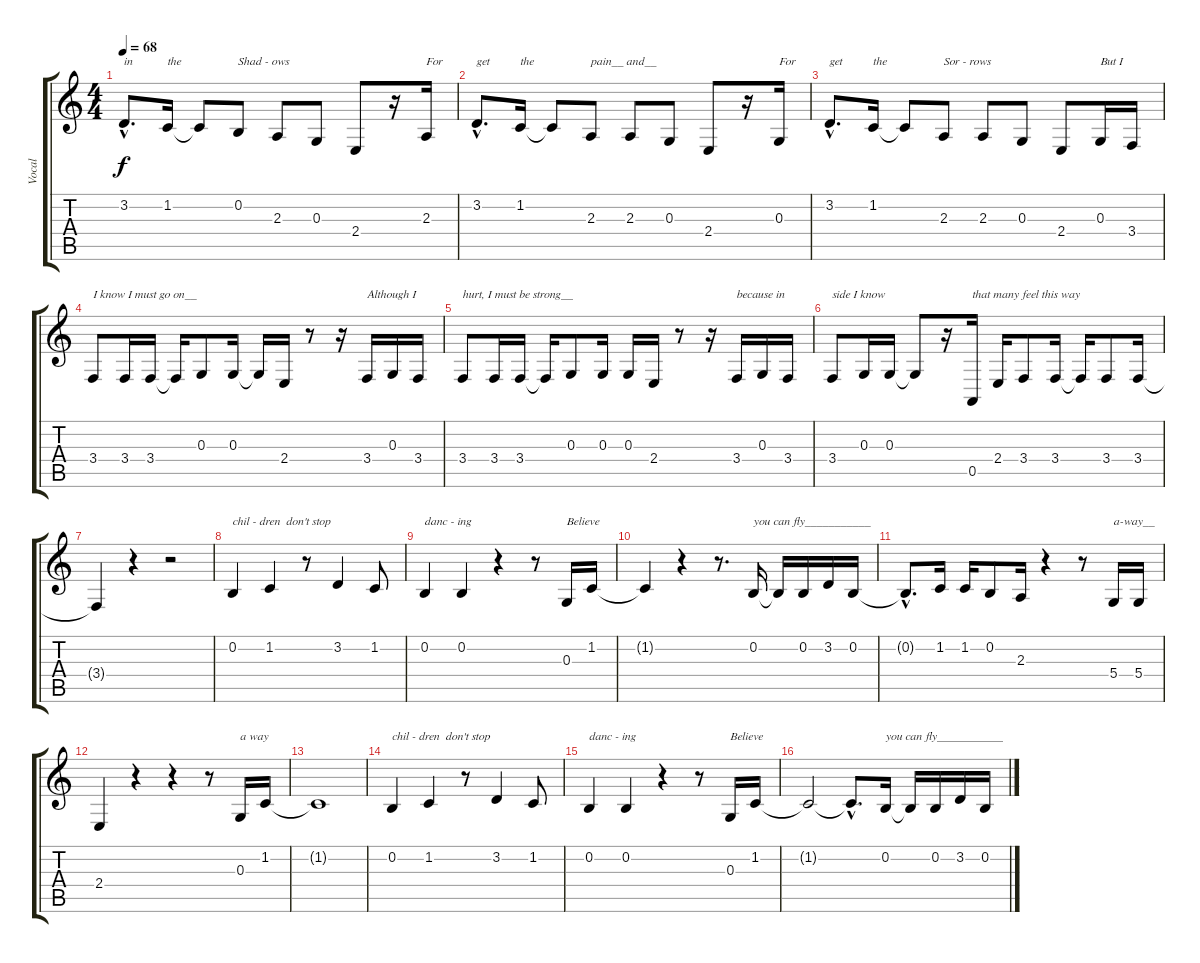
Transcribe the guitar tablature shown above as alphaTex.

\track ("Vocal" "Vocal") {instrument tenorsax}
\staff {score tabs}
\tuning (E4 B3 G3 D3 A2 E2) {hide}
\ts (4 4)
\tempo 68
\clef g2
\ks c
3.2{hac}.8{d txt "in" dy f} 1.2.16{txt "the"} 1.2{t}.8 0.2.8{txt "Shad - ows"} 2.3.8 0.3.8 2.4.8 r.16 2.3.16{txt "For"} |
3.2{hac}.8{d txt "get"} 1.2.16{txt "the"} 1.2{t}.8 2.3.8{txt "pain__ and__"} 2.3.8 0.3.8 2.4.8 r.16 0.3.16{txt "For"} |
3.2{hac}.8{d txt "get"} 1.2.16{txt "the"} 1.2{t}.8 2.3.8{txt "Sor - rows"} 2.3.8 0.3.8 2.4.8 0.3.16{txt "But I"} 3.4.16 |
3.4.8{txt "I know I must go on__"} 3.4.16 3.4.16 3.4{t}.16 0.3.8 0.3.16 0.3{t}.16 2.4.16 r.8 r.16 3.4.16{txt "Although I"} 0.3.16 3.4.16 |
3.4.8{txt "hurt, I must be strong__"} 3.4.16 3.4.16 3.4{t}.16 0.3.8 0.3.16 0.3.16 2.4.16 r.8 r.16 3.4.16{txt "because in"} 0.3.16 3.4.16 |
3.4.8{txt "side I know"} 0.3.16 0.3.16 0.3{t}.8 r.16 0.5.16{txt "that many feel this way"} 2.4.16 3.4.8 3.4.16 3.4{t}.16 3.4.8 3.4.16 |
3.4{t}.4 r.4 r.2 |
0.2.4{txt "chil - dren  don't stop"} 1.2.4 r.8 3.2.4 1.2.8 |
0.2.4{txt "danc - ing"} 0.2.4 r.4 r.8 0.3.16{txt "Believe"} 1.2.16 |
1.2{t}.4 r.4 r.8{d} 0.2.16{txt "you can fly___________"} 0.2{t}.16 0.2.16 3.2.16 0.2.16 |
0.2{hac t}.8{d} 1.2.16 1.2.16 0.2.8 2.3.16 r.4 r.8 5.4.16{txt "a-way__"} 5.4.16 |
2.4.4 r.4 r.4 r.8 0.3.16{txt "a way"} 1.2.16 |
1.2{t}.1 |
0.2.4{txt "chil - dren  don't stop"} 1.2.4 r.8 3.2.4 1.2.8 |
0.2.4{txt "danc - ing"} 0.2.4 r.4 r.8 0.3.16{txt "Believe"} 1.2.16 |
1.2{t}.2 1.2{hac t}.8{d} 0.2.16{txt "you can fly___________"} 0.2{t}.16 0.2.16 3.2.16 0.2.16
